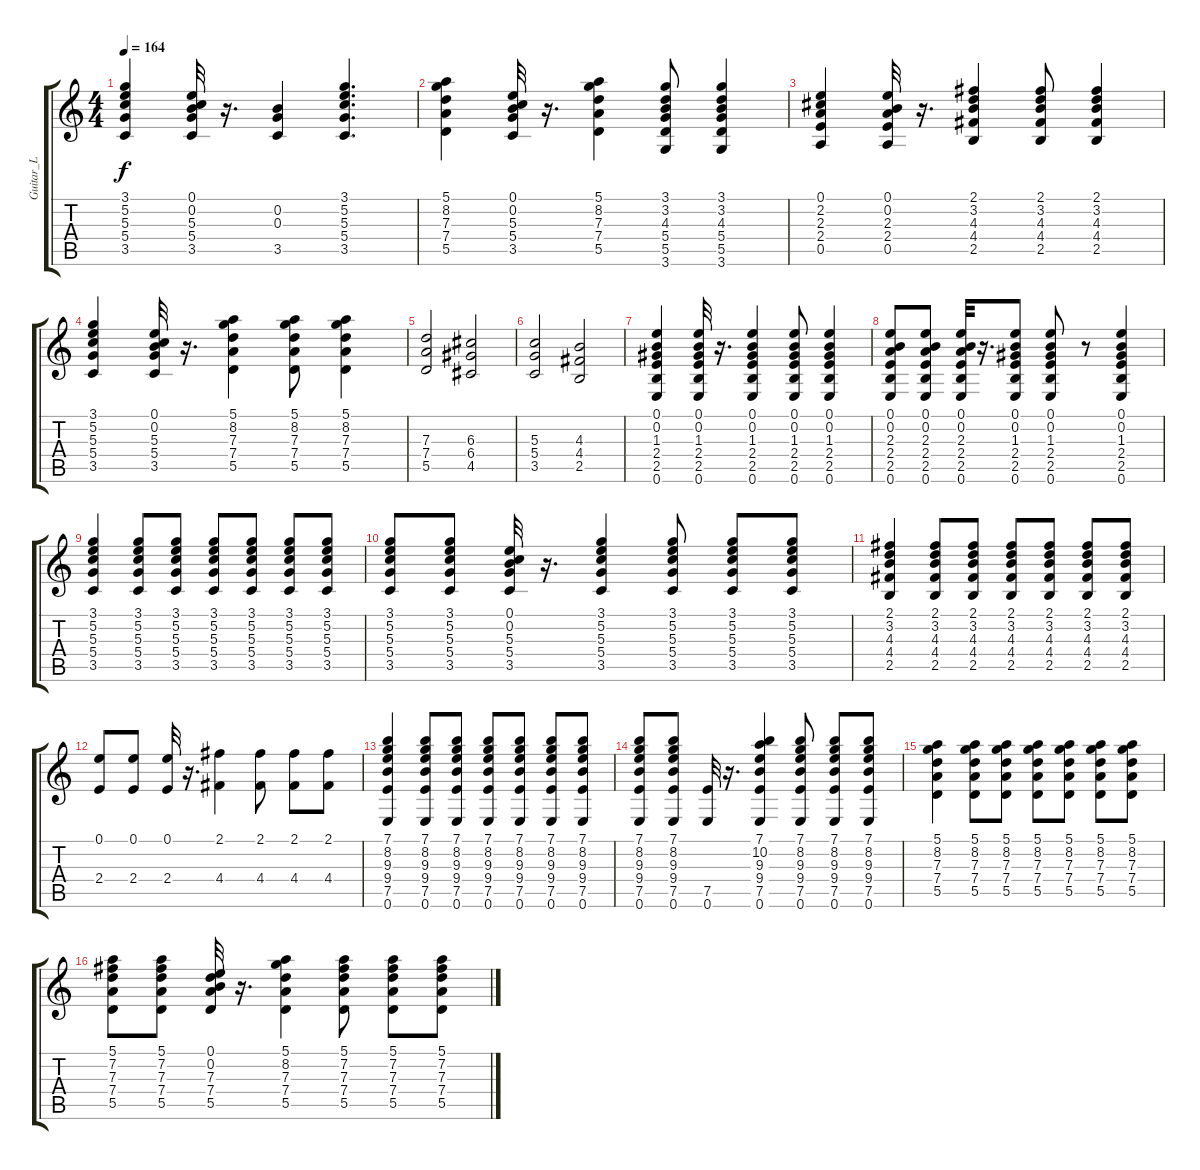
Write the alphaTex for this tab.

\track ("Guitar_L" "Guitar_L") {instrument overdrivenguitar}
\staff {score tabs}
\tuning (E4 B3 G3 D3 A2 E2) {hide}
\ts (4 4)
\tempo 164
\clef g2
\ks c
(3.1 5.2 5.3 5.4 3.5).4{dy f} (0.1 0.2 5.3 5.4 3.5).32 r.16{d} (0.2 0.3 3.5).4 (3.1 5.2 5.3 5.4 3.5).4{d} |
(5.1 8.2 7.3 7.4 5.5).4 (0.1 0.2 5.3 5.4 3.5).32 r.16{d} (5.1 8.2 7.3 7.4 5.5).4 (3.1 3.2 4.3 5.4 5.5 3.6).8 (3.1 3.2 4.3 5.4 5.5 3.6).4 |
(0.1 2.2 2.3 2.4 0.5).4 (0.1 0.2 2.3 2.4 0.5).32 r.16{d} (2.1 3.2 4.3 4.4 2.5).4 (2.1 3.2 4.3 4.4 2.5).8 (2.1 3.2 4.3 4.4 2.5).4 |
(3.1 5.2 5.3 5.4 3.5).4 (0.1 0.2 5.3 5.4 3.5).32 r.16{d} (5.1 8.2 7.3 7.4 5.5).4 (5.1 8.2 7.3 7.4 5.5).8 (5.1 8.2 7.3 7.4 5.5).4 |
(7.3 7.4 5.5).2 (6.3 6.4 4.5).2 |
(5.3 5.4 3.5).2 (4.3 4.4 2.5).2 |
(0.1 0.2 1.3 2.4 2.5 0.6).4 (0.1 0.2 1.3 2.4 2.5 0.6).32 r.16{d} (0.1 0.2 1.3 2.4 2.5 0.6).4 (0.1 0.2 1.3 2.4 2.5 0.6).8 (0.1 0.2 1.3 2.4 2.5 0.6).4 |
(0.1 0.2 2.3 2.4 2.5 0.6).8 (0.1 0.2 2.3 2.4 2.5 0.6).8 (0.1 0.2 2.3 2.4 2.5 0.6).32 r.16{d} (0.1 0.2 1.3 2.4 2.5 0.6).8 (0.1 0.2 1.3 2.4 2.5 0.6).8 r.8 (0.1 0.2 1.3 2.4 2.5 0.6).4 |
(3.1 5.2 5.3 5.4 3.5).4 (3.1 5.2 5.3 5.4 3.5).8 (3.1 5.2 5.3 5.4 3.5).8 (3.1 5.2 5.3 5.4 3.5).8 (3.1 5.2 5.3 5.4 3.5).8 (3.1 5.2 5.3 5.4 3.5).8 (3.1 5.2 5.3 5.4 3.5).8 |
(3.1 5.2 5.3 5.4 3.5).8 (3.1 5.2 5.3 5.4 3.5).8 (0.1 0.2 5.3 5.4 3.5).32 r.16{d} (3.1 5.2 5.3 5.4 3.5).4 (3.1 5.2 5.3 5.4 3.5).8 (3.1 5.2 5.3 5.4 3.5).8 (3.1 5.2 5.3 5.4 3.5).8 |
(2.1 3.2 4.3 4.4 2.5).4 (2.1 3.2 4.3 4.4 2.5).8 (2.1 3.2 4.3 4.4 2.5).8 (2.1 3.2 4.3 4.4 2.5).8 (2.1 3.2 4.3 4.4 2.5).8 (2.1 3.2 4.3 4.4 2.5).8 (2.1 3.2 4.3 4.4 2.5).8 |
(0.1 2.4).8 (0.1 2.4).8 (0.1 2.4).32 r.16{d} (2.1 4.4).4 (2.1 4.4).8 (2.1 4.4).8 (2.1 4.4).8 |
(7.1 8.2 9.3 9.4 7.5 0.6).4 (7.1 8.2 9.3 9.4 7.5 0.6).8 (7.1 8.2 9.3 9.4 7.5 0.6).8 (7.1 8.2 9.3 9.4 7.5 0.6).8 (7.1 8.2 9.3 9.4 7.5 0.6).8 (7.1 8.2 9.3 9.4 7.5 0.6).8 (7.1 8.2 9.3 9.4 7.5 0.6).8 |
(7.1 8.2 9.3 9.4 7.5 0.6).8 (7.1 8.2 9.3 9.4 7.5 0.6).8 (7.5 0.6).32 r.16{d} (7.1 10.2 9.3 9.4 7.5 0.6).4 (7.1 8.2 9.3 9.4 7.5 0.6).8 (7.1 8.2 9.3 9.4 7.5 0.6).8 (7.1 8.2 9.3 9.4 7.5 0.6).8 |
(5.1 8.2 7.3 7.4 5.5).4 (5.1 8.2 7.3 7.4 5.5).8 (5.1 8.2 7.3 7.4 5.5).8 (5.1 8.2 7.3 7.4 5.5).8 (5.1 8.2 7.3 7.4 5.5).8 (5.1 8.2 7.3 7.4 5.5).8 (5.1 8.2 7.3 7.4 5.5).8 |
(5.1 7.2 7.3 7.4 5.5).8 (5.1 7.2 7.3 7.4 5.5).8 (0.1 0.2 7.3 7.4 5.5).32 r.16{d} (5.1 8.2 7.3 7.4 5.5).4 (5.1 7.2 7.3 7.4 5.5).8 (5.1 7.2 7.3 7.4 5.5).8 (5.1 7.2 7.3 7.4 5.5).8
